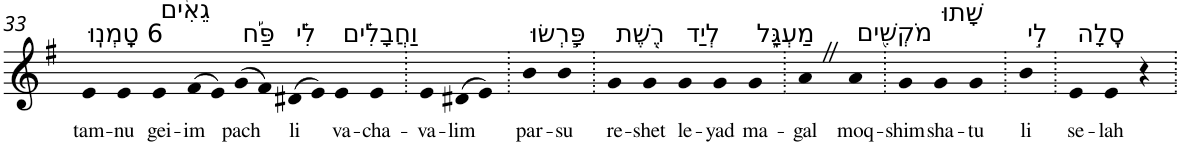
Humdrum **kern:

**kern	**text
*part1	*part1
*staff1	*staff1
*I"Piano	*
*I'Pno	*
!!LO:PB:g=z
*clefG2	*
*k[f#]	*
*G:	*
=33	=33
!LO:TX:a:t=6 טָֽמְנֽוּ	!
!	!LO:LY:b
4e	tam-
!	!LO:LY:b
4e	-nu
!LO:TX:a:t=גֵאִ֨ים	!
!	!LO:LY:b
4e	gei-
!	!LO:LY:b
(>8f#	-im
8e)	.
!LO:TX:a:t=פַּ֡ח	!
!	!LO:LY:b
(>8g	pach
8f#)	.
!LO:TX:a:t=לִ֗י	!
!	!LO:LY:b
(>8d#X	li
8e)	.
!LO:TX:a:t=וַחֲבָלִ֗ים	!
!	!LO:LY:b
4e	va-
!	!LO:LY:b
4e	-cha-
=34.	=34.
!	!LO:LY:b
4e	-va-
!	!LO:LY:b
(>8d#X	-lim
8e)	.
=35.	=35.
!LO:TX:a:t=פָּ֣רְשׂוּ	!
!	!LO:LY:b
4b	par-
!	!LO:LY:b
4b	-su
=36.	=36.
!LO:TX:a:t=רֶ֭שֶׁת	!
!	!LO:LY:b
4g	re-
!	!LO:LY:b
4g	-shet
!LO:TX:a:t=לְיַד	!
!	!LO:LY:b
4g	le-
!	!LO:LY:b
4g	-yad
!LO:TX:a:t=מַעְגָּ֑ל	!
!	!LO:LY:b
4g	ma-
=37.	=37.
!	!LO:LY:b
4aZ	-gal
!LO:TX:a:t=מֹקְשִׁ֖ים	!
!	!LO:LY:b
4a	moq-
=38.	=38.
!	!LO:LY:b
4g	-shim
!LO:TX:a:t=שָׁתוּ	!
!	!LO:LY:b
4g	sha-
!	!LO:LY:b
4g	-tu
=39.	=39.
!LO:TX:a:t=לִ֣י	!
!	!LO:LY:b
4b	li
=40.	=40.
!LO:TX:a:t=סֶֽלָה	!
!	!LO:LY:b
4e	se-
!	!LO:LY:b
4e	-lah
4r	.
=.	=.
*-	*-
